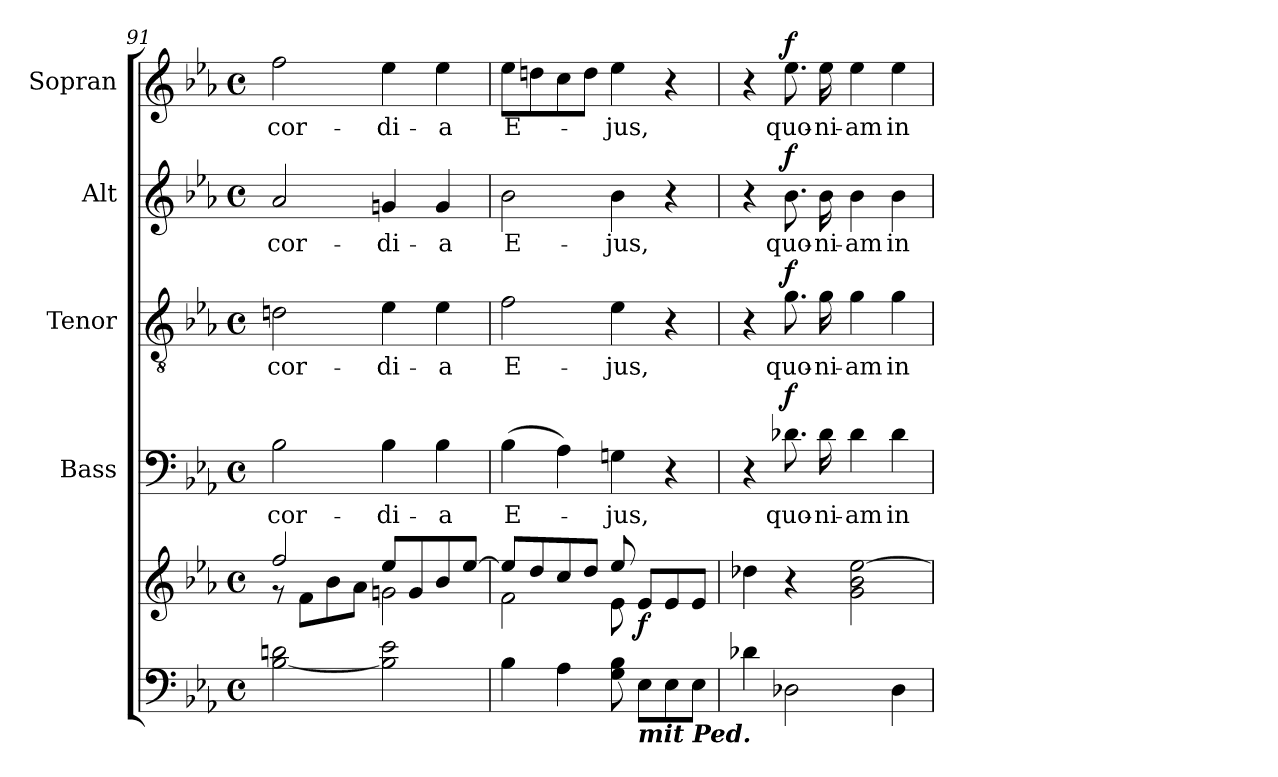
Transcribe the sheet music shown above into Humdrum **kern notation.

**kern	**kern	**dynam	**kern	**text	**dynam	**kern	**text	**dynam	**kern	**text	**dynam	**kern	**text	**dynam
*part5	*part5	*part5	*part4	*part4	*part4	*part3	*part3	*part3	*part2	*part2	*part2	*part1	*part1	*part1
*staff6	*staff5	*staff5/6	*staff4	*staff4	*staff4	*staff3	*staff3	*staff3	*staff2	*staff2	*staff2	*staff1	*staff1	*staff1
*	*	*	*I"Bass	*	*	*I"Tenor	*	*	*I"Alt	*	*	*I"Sopran	*	*
*	*	*	*I'B.	*	*	*I'T.	*	*	*I'A.	*	*	*I'S.	*	*
*clefF4	*clefG2	*	*clefF4	*	*	*clefGv2	*	*	*clefG2	*	*	*clefG2	*	*
*k[b-e-a-]	*k[b-e-a-]	*	*k[b-e-a-]	*	*	*k[b-e-a-]	*	*	*k[b-e-a-]	*	*	*k[b-e-a-]	*	*
*E-:	*E-:	*	*E-:	*	*	*E-:	*	*	*E-:	*	*	*E-:	*	*
*M4/4	*M4/4	*	*M4/4	*	*	*M4/4	*	*	*M4/4	*	*	*M4/4	*	*
*met(c)	*met(c)	*	*met(c)	*	*	*met(c)	*	*	*met(c)	*	*	*met(c)	*	*
=91	=91	=91	=91	=91	=91	=91	=91	=91	=91	=91	=91	=91	=91	=91
*	*^	*	*	*	*	*	*	*	*	*	*	*	*	*
!	!	!	!	!	!LO:LY:b	!	!	!LO:LY:b	!	!	!LO:LY:b	!	!	!LO:LY:b	!
[<2B-\ 2dn\	2ff/	8rg	.	2B-\	-cor-	.	2dn\	-cor-	.	2a-/	-cor-	.	2ff\	-cor-	.
.	.	8f\L	.	.	.	.	.	.	.	.	.	.	.	.	.
.	.	8b-\	.	.	.	.	.	.	.	.	.	.	.	.	.
.	.	8a-\J	.	.	.	.	.	.	.	.	.	.	.	.	.
!	!	!	!	!	!LO:LY:b	!	!	!LO:LY:b	!	!	!LO:LY:b	!	!	!LO:LY:b	!
2B-\] 2e-\	8ee-/L	2gn\	.	4B-\	-di-	.	4e-\	-di-	.	4gn/	-di-	.	4ee-\	-di-	.
.	8g/	.	.	.	.	.	.	.	.	.	.	.	.	.	.
!	!	!	!	!	!LO:LY:b	!	!	!LO:LY:b	!	!	!LO:LY:b	!	!	!LO:LY:b	!
.	8b-/	.	.	4B-\	-a	.	4e-\	-a	.	4g/	-a	.	4ee-\	-a	.
.	[>8ee-/J	.	.	.	.	.	.	.	.	.	.	.	.	.	.
=92	=92	=92	=92	=92	=92	=92	=92	=92	=92	=92	=92	=92	=92	=92	=92
!	!	!	!	!	!LO:LY:b	!	!	!LO:LY:b	!	!	!LO:LY:b	!	!	!LO:LY:b	!
4B-\	8ee-/L]	2f\	.	(>4B-\	E-	.	2f\	E-	.	2b-\	E-	.	8ee-\L	E-	.
.	8dd/	.	.	.	.	.	.	.	.	.	.	.	8ddn\	.	.
4A-\	8cc/	.	.	4A-\)	.	.	.	.	.	.	.	.	8cc\	.	.
.	8dd/J	.	.	.	.	.	.	.	.	.	.	.	8dd\J	.	.
!	!	!	!	!	!LO:LY:b	!	!	!LO:LY:b	!	!	!LO:LY:b	!	!	!LO:LY:b	!
8G\ 8B-\	8ee-/	8e-\	.	4Gn\	-jus,	.	4e-\	-jus,	.	4b-\	-jus,	.	4ee-\	-jus,	.
!LO:TX:b:Bi:t=mit Ped.	!	!	!	!	!	!	!	!	!	!	!	!	!	!	!
!	!	!	!LO:DY:b	!	!	!	!	!	!	!	!	!	!	!	!
8E-\L	8e-/L	4.ryy	f	.	.	.	.	.	.	.	.	.	.	.	.
8E-\	8e-/	.	.	4r	.	.	4r	.	.	4r	.	.	4r	.	.
8E-\J	8e-/J	.	.	.	.	.	.	.	.	.	.	.	.	.	.
*	*v	*v	*	*	*	*	*	*	*	*	*	*	*	*	*
!!LO:LB:g=z
=93	=93	=93	=93	=93	=93	=93	=93	=93	=93	=93	=93	=93	=93	=93
4d-X\	4dd-X\	.	4r	.	.	4r	.	.	4r	.	.	4r	.	.
!	!	!	!	!LO:LY:b	!LO:DY:a	!	!LO:LY:b	!LO:DY:a	!	!LO:LY:b	!LO:DY:a	!	!LO:LY:b	!LO:DY:a
2D-X\	4r	.	8.d-X\	quo-	f	8.g\	quo-	f	8.b-\	quo-	f	8.ee-\	quo-	f
!	!	!	!	!LO:LY:b	!	!	!LO:LY:b	!	!	!LO:LY:b	!	!	!LO:LY:b	!
.	.	.	16d-\	-ni-	.	16g\	-ni-	.	16b-\	-ni-	.	16ee-\	-ni-	.
!	!	!	!	!LO:LY:b	!	!	!LO:LY:b	!	!	!LO:LY:b	!	!	!LO:LY:b	!
.	2g\ 2b-\ [2ee-\	.	4d-\	-am	.	4g\	-am	.	4b-\	-am	.	4ee-\	-am	.
!	!	!	!	!LO:LY:b	!	!	!LO:LY:b	!	!	!LO:LY:b	!	!	!LO:LY:b	!
4D-\	.	.	4d-\	in	.	4g\	in	.	4b-\	in	.	4ee-\	in	.
=	=	=	=	=	=	=	=	=	=	=	=	=	=	=
*-	*-	*-	*-	*-	*-	*-	*-	*-	*-	*-	*-	*-	*-	*-
